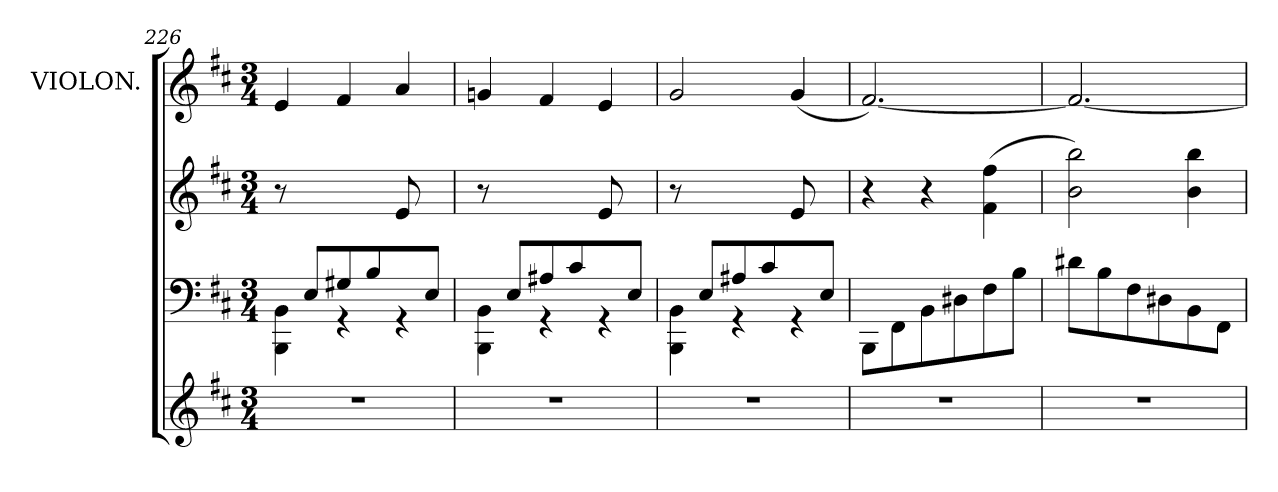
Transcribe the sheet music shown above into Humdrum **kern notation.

**kern	**kern	**kern	**kern
*part3	*part2	*part2	*part1
*staff4	*staff3	*staff2	*staff1
*	*	*	*I"VIOLON.
*clefG2	*clefF4	*clefG2	*clefG2
*k[f#c#]	*k[f#c#]	*k[f#c#]	*k[f#c#]
*D:	*D:	*D:	*D:
*M3/4	*M3/4	*M3/4	*M3/4
=226	=226	=226	=226
!LO:N:vis=1	!	!	!
*	*^	*	*
2.r	8ryy	4BBB\ 4BB\	8r	4e/
.	8E/L	.	4.ryy	.
.	8G#X/	4r	.	4f#/
.	8B/	.	.	.
.	8ryy	4r	8e/	4a/
.	8E/J	.	8ryy	.
=227	=227	=227	=227	=227
!LO:N:vis=1	!	!	!	!
2.r	8ryy	4BBB\ 4BB\	8r	4gn/
.	8E/L	.	4.ryy	.
.	8A#X/	4r	.	4f#/
.	8c#/	.	.	.
.	8ryy	4r	8e/	4e/
.	8E/J	.	8ryy	.
=228	=228	=228	=228	=228
!LO:N:vis=1	!	!	!	!
2.r	8ryy	4BBB\ 4BB\	8r	2g/
.	8E/L	.	4.ryy	.
.	8A#X/	4r	.	.
.	8c#/	.	.	.
.	8ryy	4r	8e/	(<4g/
.	8E/J	.	8ryy	.
*	*v	*v	*	*
=229	=229	=229	=229
!LO:N:vis=1	!	!	!
2.r	8BBB\L	4r	[<2.f#/)
.	8FF#\	.	.
.	8BB\	4r	.
.	8D#X\	.	.
.	8F#\	(>4f#\ 4ff#\	.
.	8B\J	.	.
=230	=230	=230	=230
!LO:N:vis=1	!	!	!
2.r	8d#X\L	2b\ 2bb\)	2.f#/_
.	8B\	.	.
.	8F#\	.	.
.	8D#X\	.	.
.	8BB\	4b\ 4bb\	.
.	8FF#\J	.	.
=	=	=	=
*-	*-	*-	*-
